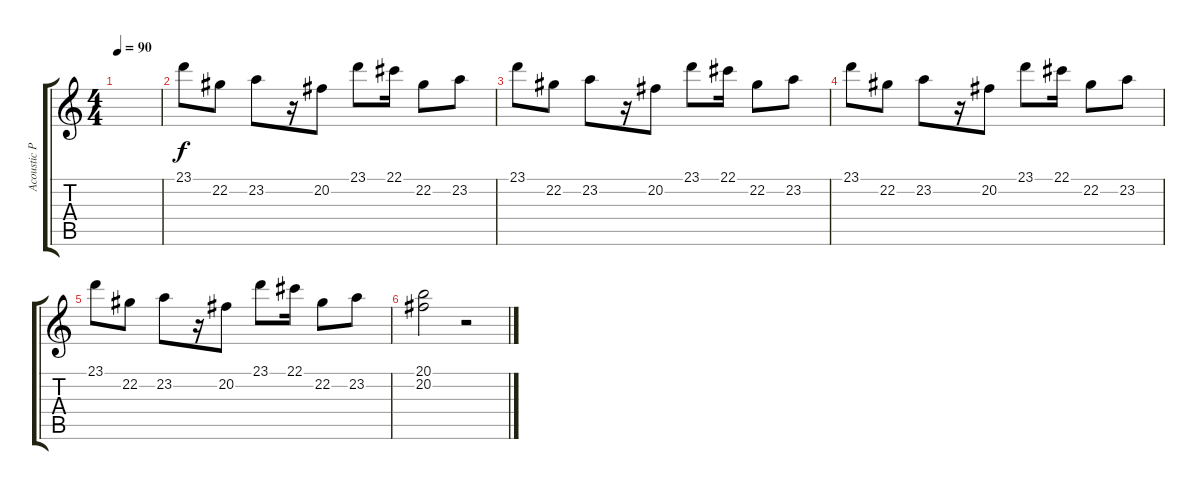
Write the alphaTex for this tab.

\track ("Acoustic Piano (Dizzy Reed)" "Acoustic P") {instrument brightacousticpiano}
\staff {score tabs}
\tuning (Eb4 Bb3 Gb3 Db3 Ab2 Eb2) {hide}
\ts (4 4)
\tempo 90
\clef g2
\ks c
|
23.1.8 22.2.8 23.2.8 r.16 20.2.8 23.1.8 22.1.16 22.2.8 23.2.8 |
23.1.8 22.2.8 23.2.8 r.16 20.2.8 23.1.8 22.1.16 22.2.8 23.2.8 |
23.1.8 22.2.8 23.2.8 r.16 20.2.8 23.1.8 22.1.16 22.2.8 23.2.8 |
23.1.8 22.2.8 23.2.8 r.16 20.2.8 23.1.8 22.1.16 22.2.8 23.2.8 |
(20.1 20.2).2 r.2
